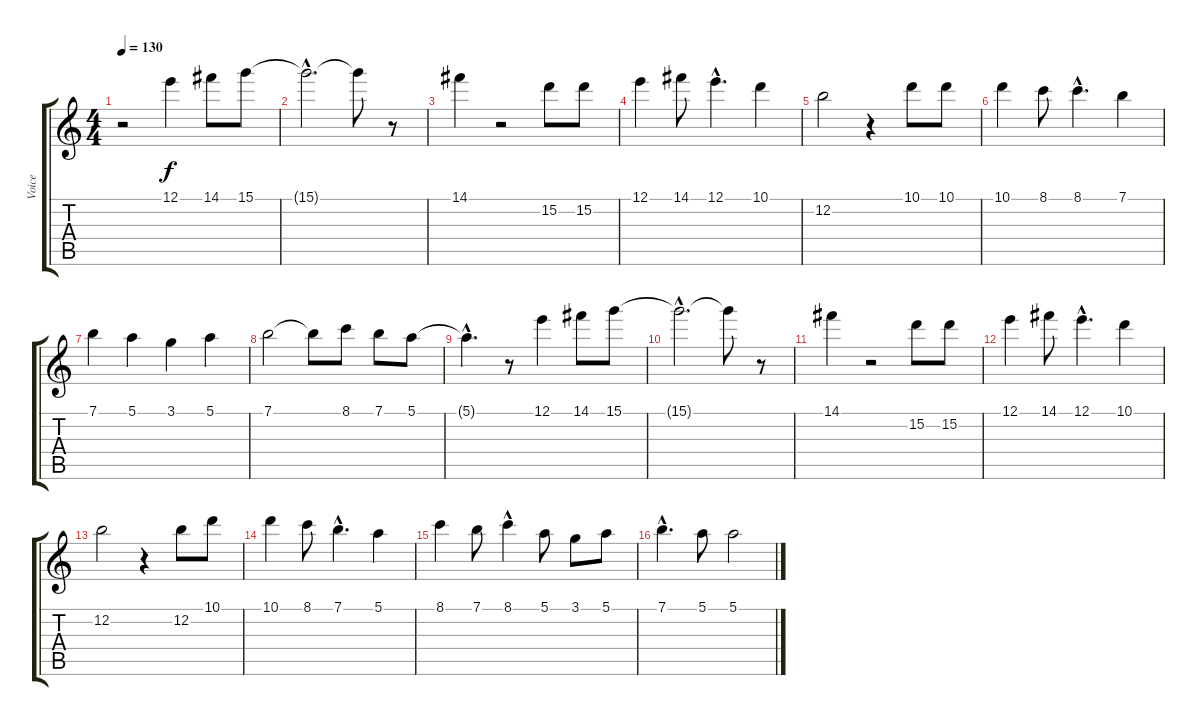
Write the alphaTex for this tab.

\track ("Voice" "Voice") {instrument electricguitarjazz}
\staff {score tabs}
\tuning (E4 B3 G3 D3 A2 E2) {hide}
\ts (4 4)
\tempo 130
\clef g2
\ks c
r.2{dy f} 12.1.4 14.1.8 15.1.8 |
15.1{hac t}.2{d} 15.1{t}.8 r.8 |
14.1.4 r.2 15.2.8 15.2.8 |
12.1.4 14.1.8 12.1{hac}.4{d} 10.1.4 |
12.2.2 r.4 10.1.8 10.1.8 |
10.1.4 8.1.8 8.1{hac}.4{d} 7.1.4 |
7.1.4 5.1.4 3.1.4 5.1.4 |
7.1.2 7.1{t}.8 8.1.8 7.1.8 5.1.8 |
5.1{hac t}.4{d} r.8 12.1.4 14.1.8 15.1.8 |
15.1{hac t}.2{d} 15.1{t}.8 r.8 |
14.1.4 r.2 15.2.8 15.2.8 |
12.1.4 14.1.8 12.1{hac}.4{d} 10.1.4 |
12.2.2 r.4 12.2.8 10.1.8 |
10.1.4 8.1.8 7.1{hac}.4{d} 5.1.4 |
8.1.4 7.1.8 8.1{hac}.4 5.1.8 3.1.8 5.1.8 |
7.1{hac}.4{d} 5.1.8 5.1.2
